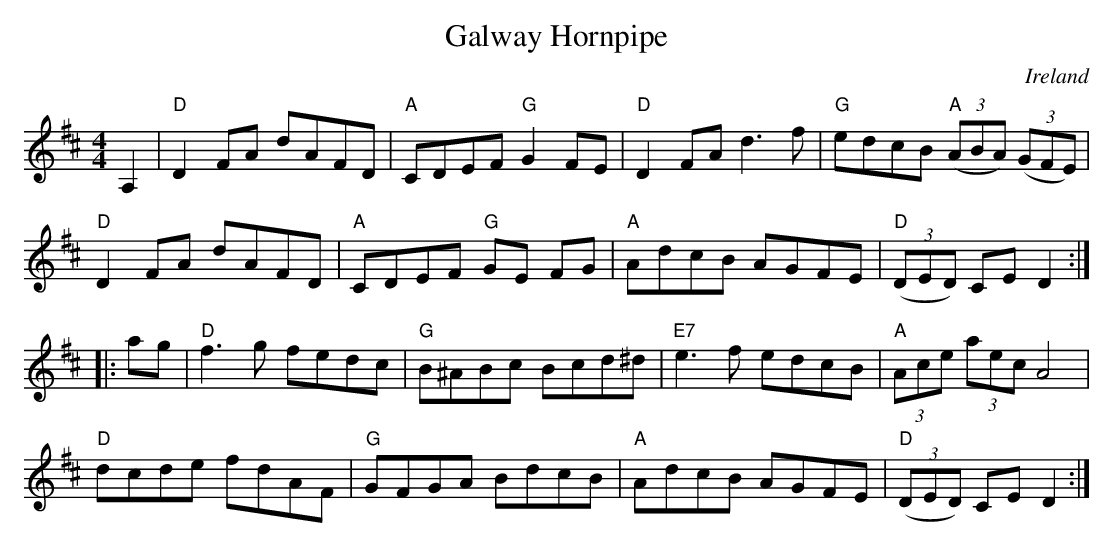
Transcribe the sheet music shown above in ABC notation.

X:1
T:Galway Hornpipe
O:Ireland
M:4/4
L:1/8
K:D
A,2|"D" D2 FA dAFD | "A" CDEF "G" G2 FE | "D" D2  FA   d3f | "G" edcB "A" (3(ABA) (3(GFE) |
     "D" D2 FA dAFD | "A" CDEF "G" GE FG | "A" AdcB AGFE | "D" (3(DED)  CE   D2 :|
|:ag| "D" f3g  fedc | "G" B^ABc      Bcd^d | "E7" e3f edcB | "A" (3Ace (3aecA4   |
     "D" dcde  fdAF | "G" GFGA  BdcB |"A" AdcB  AGFE | "D" (3(DED)   CE  D2 :|
